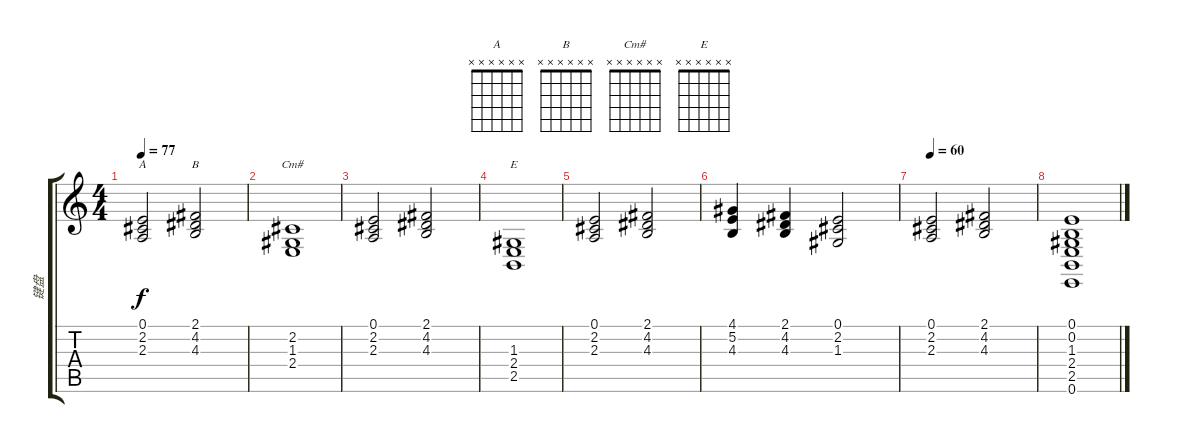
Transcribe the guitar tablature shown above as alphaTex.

\track ("键盘" "键盘") {instrument pad8sweep}
\staff {score tabs}
\tuning (E4 B3 G3 D3 A2 E2) {hide}
\chord ("A" x x x x x x)
\chord ("B" x x x x x x)
\chord ("Cm#" x x x x x x)
\chord ("E" x x x x x x)
\ts (4 4)
\tempo 77
\clef g2
\ks c
(0.1 2.2 2.3).2{ch "A" dy f} (2.1 4.2 4.3).2{ch "B"} |
(2.2 1.3 2.4).1{ch "Cm#"} |
(0.1 2.2 2.3).2 (2.1 4.2 4.3).2 |
(1.3 2.4 2.5).1{ch "E"} |
(0.1 2.2 2.3).2 (2.1 4.2 4.3).2 |
(4.1 5.2 4.3).4 (2.1 4.2 4.3).4 (0.1 2.2 1.3).2 |
\tempo 60
(0.1 2.2 2.3).2 (2.1 4.2 4.3).2 |
(0.1 0.2 1.3 2.4 2.5 0.6).1
